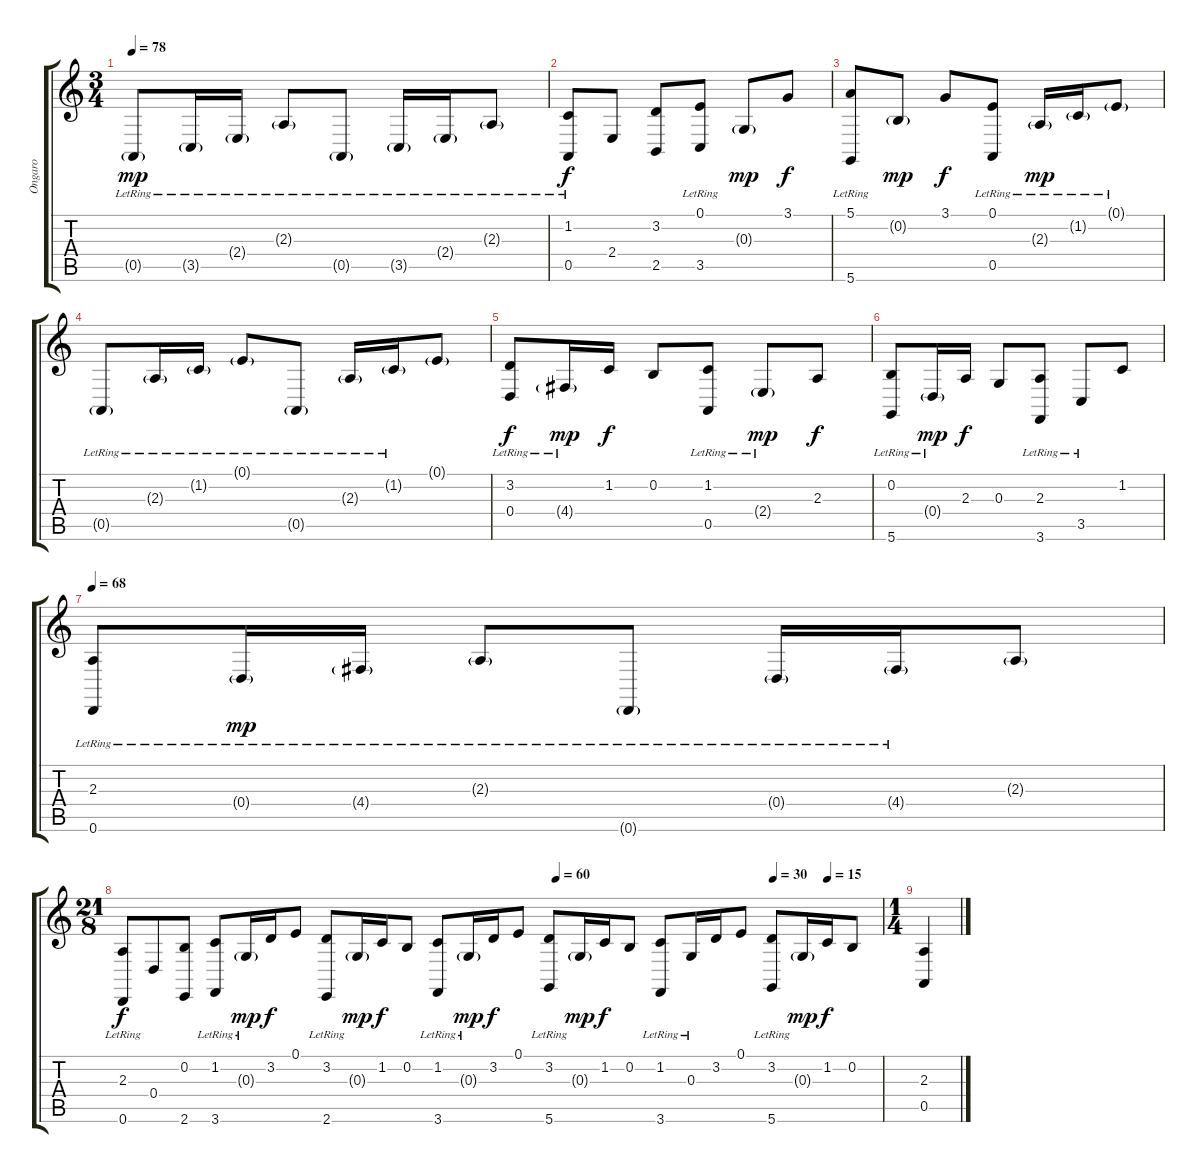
\track ("Ongaro" "Ongaro") {instrument acousticgrandpiano}
\staff {score tabs}
\tuning (E4 B3 G3 D3 A2 D2) {hide}
\ts (3 4)
\tempo 78
\clef g2
\ks c
0.5{g lr}.8{dy mp} 3.5{g lr}.16 2.4{g lr}.16 2.3{g lr}.8 0.5{g lr}.8 3.5{g lr}.16 2.4{g lr}.16 2.3{g lr}.8 |
(1.2{lr} 0.5{lr}).8{dy f} 2.4.8 (3.2 2.5).8 (0.1 3.5{lr}).8 0.3{g}.8{dy mp} 3.1.8{dy f} |
(5.1 5.6{lr}).8 0.2{g}.8{dy mp} 3.1.8{dy f} (0.1 0.5{lr}).8 2.3{g lr}.16{dy mp} 1.2{g lr}.16 0.1{g lr}.8 |
0.5{g lr}.8 2.3{g lr}.16 1.2{g lr}.16 0.1{g lr}.8 0.5{g lr}.8 2.3{g lr}.16 1.2{g lr}.16 0.1{g}.8 |
(3.2{lr} 0.4{lr}).8{dy f} 4.4{g lr}.16{dy mp} 1.2.16{dy f} 0.2.8 (1.2{lr} 0.5{lr}).8 2.4{g lr}.8{dy mp} 2.3.8{dy f} |
(0.2 5.6{lr}).8 0.4{g lr}.16{dy mp} 2.3.16{dy f} 0.3.8 (2.3 3.6{lr}).8 3.5{lr}.8 1.2.8 |
\tempo 68
(2.3 0.6{lr}).8 0.4{g lr}.16{dy mp} 4.4{g lr}.16 2.3{g lr}.8 0.6{g lr}.8 0.4{g lr}.16 4.4{g lr}.16 2.3{g}.8 |
\ts (21 8)
\tempo (60 0.5714285714285714)
\tempo (30 0.8571428571428571)
\tempo (15 0.9285714285714286)
(2.3{lr} 0.6).8{dy f} 0.4.8 (0.2 2.6).8 (1.2 3.6{lr}).8 0.3{g lr}.16{dy mp} 3.2.16{dy f} 0.1.8 (3.2 2.6{lr}).8 0.3{g}.16{dy mp} 1.2.16{dy f} 0.2.8 (1.2 3.6{lr}).8 0.3{g lr}.16{dy mp} 3.2.16{dy f} 0.1.8 (3.2 5.6{lr}).8 0.3{g}.16{dy mp} 1.2.16{dy f} 0.2.8 (1.2 3.6{lr}).8 0.3{lr}.16 3.2.16 0.1.8 (3.2 5.6{lr}).8 0.3{g}.16{dy mp} 1.2.16{dy f} 0.2.8 |
\ts (1 4)
(2.3 0.5).4
